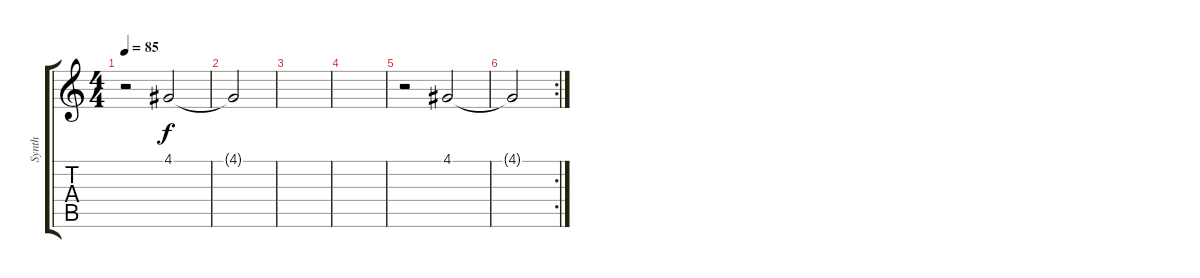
\track ("Synth" "Synth") {instrument fx7echoes}
\staff {score tabs}
\tuning (E4 B3 G3 D3 A2 E2) {hide}
\ts (4 4)
\tempo 85
\clef g2
\ks c
r.2{dy f} 4.1.2{balance 0} |
4.1{t}.2{balance 16} |
|
|
r.2 4.1.2{balance 0} |
\rc 2
4.1{t}.2{balance 16}
